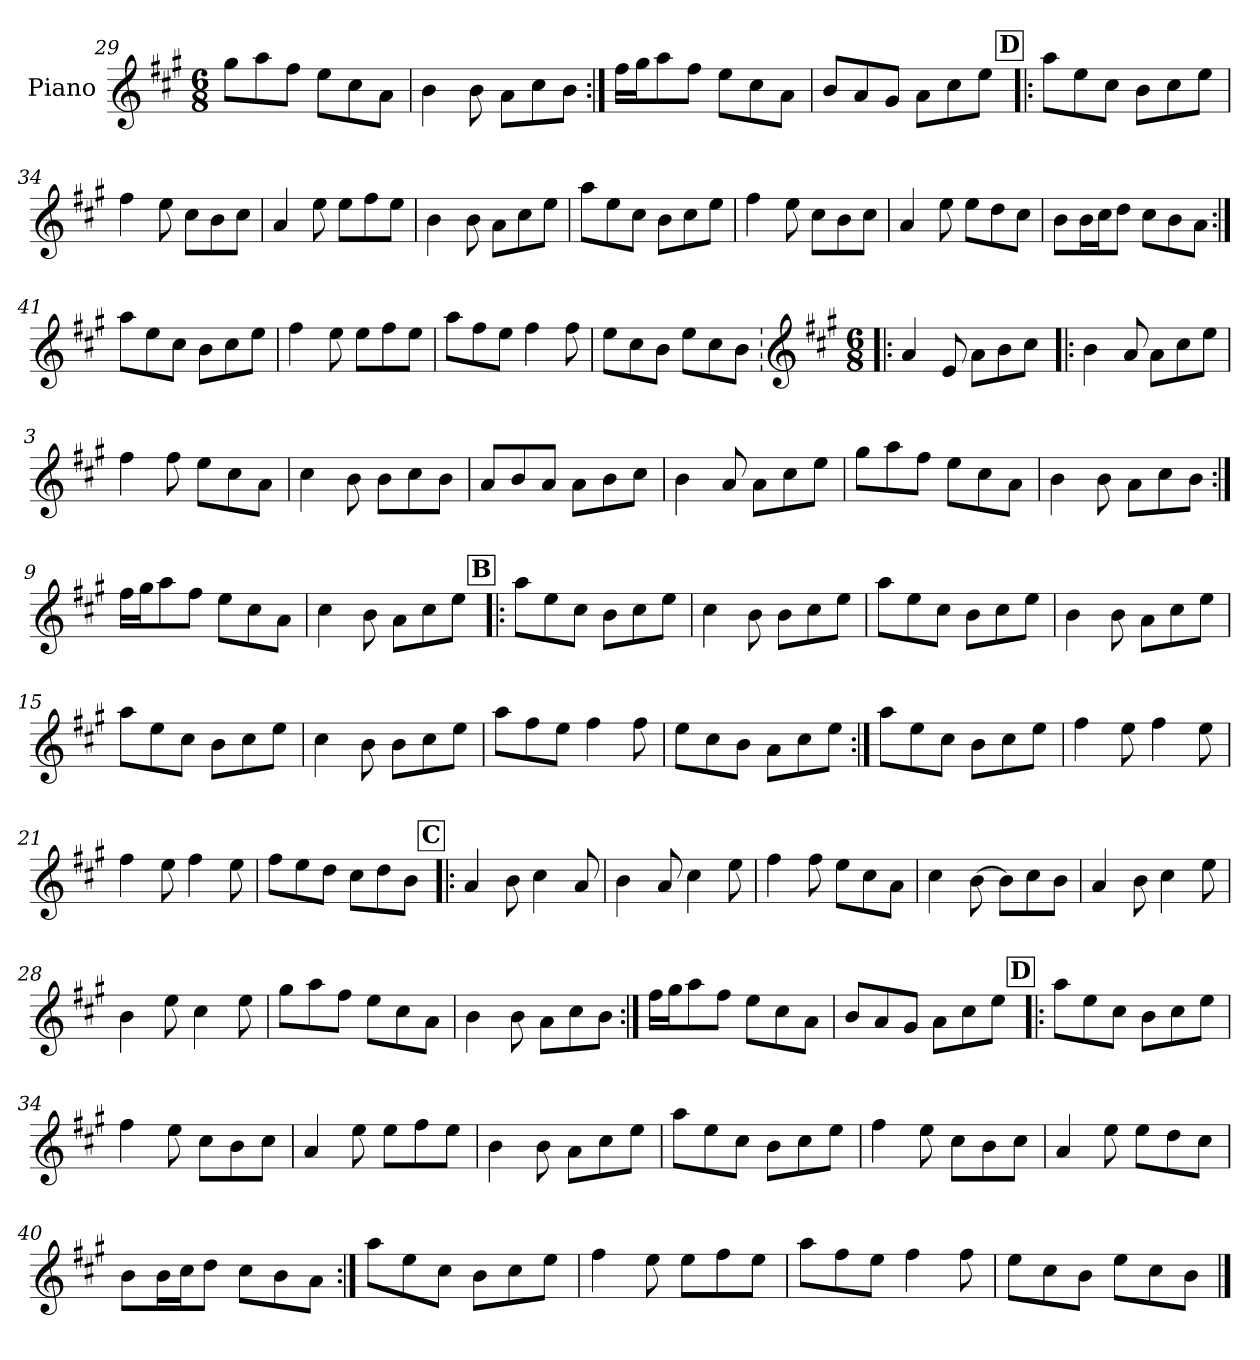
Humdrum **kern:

**kern
*part1
*staff1
*I"Piano
*I'Pno.
*clefG2
*k[f#c#g#]
*M6/8
=29
8gg#\L
8aa\
8ff#\J
8ee\L
8cc#\
8a\J
=30
4b\
8b\
8a\L
8cc#\
8b\J
=31:|!
16ff#\LL
16gg#\J
8aa\
8ff#\J
8ee\L
8cc#\
8a\J
=32
8b/L
8a/
8g#/J
8a\L
8cc#\
8ee\J
!!LO:LB:g=z
!!LO:REH:place=s1:a:B:fs=14:t=D
=33!|:
8aa\L
8ee\
8cc#\J
8b\L
8cc#\
8ee\J
=34
4ff#\
8ee\
8cc#\L
8b\
8cc#\J
=35
4a/
8ee\
8ee\L
8ff#\
8ee\J
=36
4b\
8b\
8a\L
8cc#\
8ee\J
!!LO:LB:g=z
=37
8aa\L
8ee\
8cc#\J
8b\L
8cc#\
8ee\J
=38
4ff#\
8ee\
8cc#\L
8b\
8cc#\J
=39
4a/
8ee\
8ee\L
8dd\
8cc#\J
=40
8b\L
16b\L
16cc#\J
8dd\J
8cc#\L
8b\
8a\J
!!LO:LB:g=z
=41:|!
8aa\L
8ee\
8cc#\J
8b\L
8cc#\
8ee\J
=42
4ff#\
8ee\
8ee\L
8ff#\
8ee\J
=43
8aa\L
8ff#\
8ee\J
4ff#\
8ff#\
=44
8ee\L
8cc#\
8b\J
8ee\L
8cc#\
8b\J
=1|!:
!!LO:REH:place=s1:a:B:fs=14:t=A
*clefG2
*k[f#c#g#]
*M6/8
*MM222
4a/
8e/
8a\L
8b\
8cc#\J
=2
4b\
8a/
8a\L
8cc#\
8ee\J
=3
4ff#\
8ff#\
8ee\L
8cc#\
8a\J
=4
4cc#\
8b\
8b\L
8cc#\
8b\J
!!LO:LB:g=z
=5
8a/L
8b/
8a/J
8a\L
8b\
8cc#\J
=6
4b\
8a/
8a\L
8cc#\
8ee\J
=7
8gg#\L
8aa\
8ff#\J
8ee\L
8cc#\
8a\J
=8
4b\
8b\
8a\L
8cc#\
8b\J
=9:|!
16ff#\LL
16gg#\J
8aa\
8ff#\J
8ee\L
8cc#\
8a\J
=10
4cc#\
8b\
8a\L
8cc#\
8ee\J
!!LO:LB:g=z
!!LO:REH:place=s1:a:B:fs=14:t=B
=11!|:
8aa\L
8ee\
8cc#\J
8b\L
8cc#\
8ee\J
=12
4cc#\
8b\
8b\L
8cc#\
8ee\J
=13
8aa\L
8ee\
8cc#\J
8b\L
8cc#\
8ee\J
=14
4b\
8b\
8a\L
8cc#\
8ee\J
!!LO:LB:g=z
=15
8aa\L
8ee\
8cc#\J
8b\L
8cc#\
8ee\J
=16
4cc#\
8b\
8b\L
8cc#\
8ee\J
=17
8aa\L
8ff#\
8ee\J
4ff#\
8ff#\
=18
8ee\L
8cc#\
8b\J
8a\L
8cc#\
8ee\J
!!LO:LB:g=z
=19:|!
8aa\L
8ee\
8cc#\J
8b\L
8cc#\
8ee\J
=20
4ff#\
8ee\
4ff#\
8ee\
=21
4ff#\
8ee\
4ff#\
8ee\
=22
8ff#\L
8ee\
8dd\J
8cc#\L
8dd\
8b\J
!!LO:LB:g=z
!!LO:REH:place=s1:a:B:fs=14:t=C
=23!|:
4a/
8b\
4cc#\
8a/
=24
4b\
8a/
4cc#\
8ee\
=25
4ff#\
8ff#\
8ee\L
8cc#\
8a\J
=26
4cc#\
[8b\
8b\L]
8cc#\
8b\J
!!LO:LB:g=z
=27
4a/
8b\
4cc#\
8ee\
=28
4b\
8ee\
4cc#\
8ee\
=29
8gg#\L
8aa\
8ff#\J
8ee\L
8cc#\
8a\J
=30
4b\
8b\
8a\L
8cc#\
8b\J
=31:|!
16ff#\LL
16gg#\J
8aa\
8ff#\J
8ee\L
8cc#\
8a\J
=32
8b/L
8a/
8g#/J
8a\L
8cc#\
8ee\J
!!LO:LB:g=z
!!LO:REH:place=s1:a:B:fs=14:t=D
=33!|:
8aa\L
8ee\
8cc#\J
8b\L
8cc#\
8ee\J
=34
4ff#\
8ee\
8cc#\L
8b\
8cc#\J
=35
4a/
8ee\
8ee\L
8ff#\
8ee\J
=36
4b\
8b\
8a\L
8cc#\
8ee\J
!!LO:LB:g=z
=37
8aa\L
8ee\
8cc#\J
8b\L
8cc#\
8ee\J
=38
4ff#\
8ee\
8cc#\L
8b\
8cc#\J
=39
4a/
8ee\
8ee\L
8dd\
8cc#\J
=40
8b\L
16b\L
16cc#\J
8dd\J
8cc#\L
8b\
8a\J
!!LO:LB:g=z
=41:|!
8aa\L
8ee\
8cc#\J
8b\L
8cc#\
8ee\J
=42
4ff#\
8ee\
8ee\L
8ff#\
8ee\J
=43
8aa\L
8ff#\
8ee\J
4ff#\
8ff#\
=44
8ee\L
8cc#\
8b\J
8ee\L
8cc#\
8b\J
==
*-
